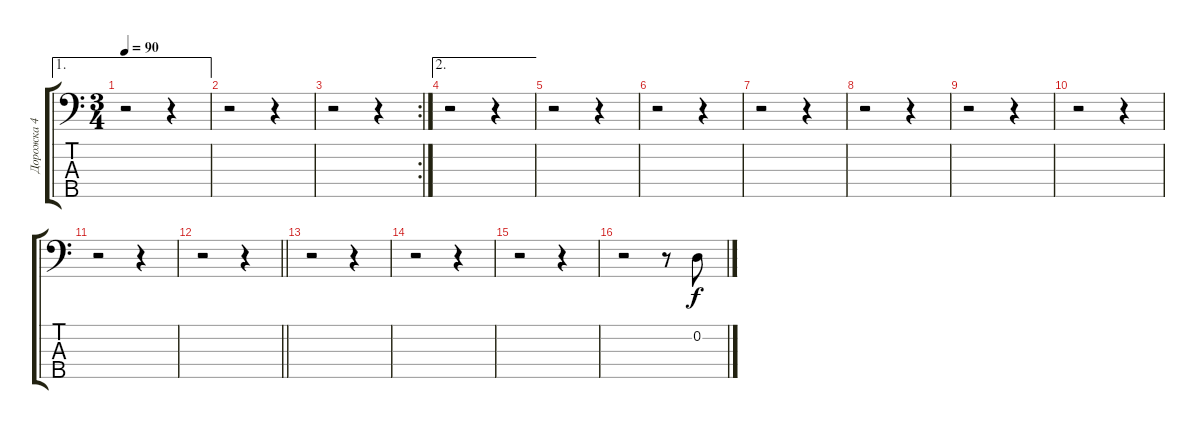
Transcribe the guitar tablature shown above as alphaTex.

\track ("Дорожка 4" "Дорожка 4") {instrument electricbassfinger}
\staff {score tabs}
\tuning (G2 D2 A1 E1 B0) {hide}
\ae 1
\ts (3 4)
\tempo 90
\clef f4
\ks c
r.2{dy f} r.4 |
r.2 r.4 |
\rc 2
r.2 r.4 |
\ae 2
r.2 r.4 |
r.2 r.4 |
r.2 r.4 |
r.2 r.4 |
r.2 r.4 |
r.2 r.4 |
r.2 r.4 |
r.2 r.4 |
\barLineRight lightlight
r.2 r.4 |
r.2 r.4 |
r.2 r.4 |
r.2 r.4 |
r.2 r.8 0.2.8
